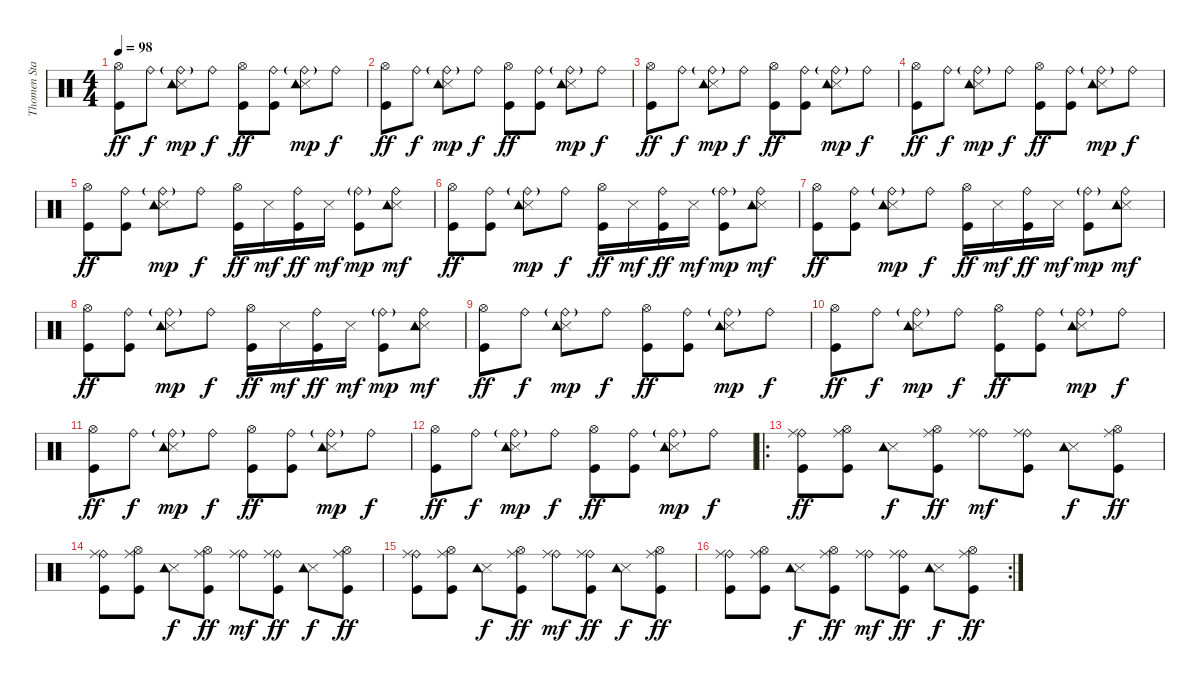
\track ("Thomen Stauch" "Thomen Sta") {instrument percussion}
\staff {score}
\articulation defaults
\ts (4 4)
\tempo 98
\clef neutral
\ks c
("Kick (hit)" "Hi-Hat (open)").8{dy ff} "Ride (bell)".8{dy f} ("Snare (side stick) 3" "Tambourine (hit)" "Ride (bell)"{g}).8{dy mp} "Ride (bell)".8{dy f} ("Kick (hit)" "Hi-Hat (open)").8{dy ff} ("Kick (hit)" "Ride (bell)").8 ("Snare (side stick) 3" "Tambourine (hit)" "Ride (bell)"{g}).8{dy mp} "Ride (bell)".8{dy f} |
("Kick (hit)" "Hi-Hat (open)").8{dy ff} "Ride (bell)".8{dy f} ("Snare (side stick) 3" "Tambourine (hit)" "Ride (bell)"{g}).8{dy mp} "Ride (bell)".8{dy f} ("Kick (hit)" "Hi-Hat (open)").8{dy ff} ("Kick (hit)" "Ride (bell)").8 ("Snare (side stick) 3" "Tambourine (hit)" "Ride (bell)"{g}).8{dy mp} "Ride (bell)".8{dy f} |
("Kick (hit)" "Hi-Hat (open)").8{dy ff} "Ride (bell)".8{dy f} ("Snare (side stick) 3" "Tambourine (hit)" "Ride (bell)"{g}).8{dy mp} "Ride (bell)".8{dy f} ("Kick (hit)" "Hi-Hat (open)").8{dy ff} ("Kick (hit)" "Ride (bell)").8 ("Snare (side stick) 3" "Tambourine (hit)" "Ride (bell)"{g}).8{dy mp} "Ride (bell)".8{dy f} |
("Kick (hit)" "Hi-Hat (open)").8{dy ff} "Ride (bell)".8{dy f} ("Snare (side stick) 3" "Tambourine (hit)" "Ride (bell)"{g}).8{dy mp} "Ride (bell)".8{dy f} ("Kick (hit)" "Hi-Hat (open)").8{dy ff} ("Kick (hit)" "Ride (bell)").8 ("Snare (side stick) 3" "Tambourine (hit)" "Ride (bell)"{g}).8{dy mp} "Ride (bell)".8{dy f} |
("Kick (hit)" "Hi-Hat (open)").8{dy ff} ("Kick (hit)" "Ride (bell)").8 ("Snare (side stick) 3" "Tambourine (hit)" "Ride (bell)"{g}).8{dy mp} "Ride (bell)".8{dy f} ("Kick (hit)" "Hi-Hat (open)").16{dy ff} "Snare (side stick) 3".16{dy mf} ("Kick (hit)" "Ride (bell)").16{dy ff} "Snare (side stick) 3".16{dy mf} ("Kick (hit)" "Ride (bell)"{g}).8{dy mp} ("Snare (side stick) 3" "Tambourine (hit)" "Ride (bell)").8{dy mf} |
("Kick (hit)" "Hi-Hat (open)").8{dy ff} ("Kick (hit)" "Ride (bell)").8 ("Snare (side stick) 3" "Tambourine (hit)" "Ride (bell)"{g}).8{dy mp} "Ride (bell)".8{dy f} ("Kick (hit)" "Hi-Hat (open)").16{dy ff} "Snare (side stick) 3".16{dy mf} ("Kick (hit)" "Ride (bell)").16{dy ff} "Snare (side stick) 3".16{dy mf} ("Kick (hit)" "Ride (bell)"{g}).8{dy mp} ("Snare (side stick) 3" "Tambourine (hit)" "Ride (bell)").8{dy mf} |
("Kick (hit)" "Hi-Hat (open)").8{dy ff} ("Kick (hit)" "Ride (bell)").8 ("Snare (side stick) 3" "Tambourine (hit)" "Ride (bell)"{g}).8{dy mp} "Ride (bell)".8{dy f} ("Kick (hit)" "Hi-Hat (open)").16{dy ff} "Snare (side stick) 3".16{dy mf} ("Kick (hit)" "Ride (bell)").16{dy ff} "Snare (side stick) 3".16{dy mf} ("Kick (hit)" "Ride (bell)"{g}).8{dy mp} ("Snare (side stick) 3" "Tambourine (hit)" "Ride (bell)").8{dy mf} |
("Kick (hit)" "Hi-Hat (open)").8{dy ff} ("Kick (hit)" "Ride (bell)").8 ("Snare (side stick) 3" "Tambourine (hit)" "Ride (bell)"{g}).8{dy mp} "Ride (bell)".8{dy f} ("Kick (hit)" "Hi-Hat (open)").16{dy ff} "Snare (side stick) 3".16{dy mf} ("Kick (hit)" "Ride (bell)").16{dy ff} "Snare (side stick) 3".16{dy mf} ("Kick (hit)" "Ride (bell)"{g}).8{dy mp} ("Snare (side stick) 3" "Tambourine (hit)" "Ride (bell)").8{dy mf} |
("Kick (hit)" "Hi-Hat (open)").8{dy ff} "Ride (bell)".8{dy f} ("Snare (side stick) 3" "Tambourine (hit)" "Ride (bell)"{g}).8{dy mp} "Ride (bell)".8{dy f} ("Kick (hit)" "Hi-Hat (open)").8{dy ff} ("Kick (hit)" "Ride (bell)").8 ("Snare (side stick) 3" "Tambourine (hit)" "Ride (bell)"{g}).8{dy mp} "Ride (bell)".8{dy f} |
("Kick (hit)" "Hi-Hat (open)").8{dy ff} "Ride (bell)".8{dy f} ("Snare (side stick) 3" "Tambourine (hit)" "Ride (bell)"{g}).8{dy mp} "Ride (bell)".8{dy f} ("Kick (hit)" "Hi-Hat (open)").8{dy ff} ("Kick (hit)" "Ride (bell)").8 ("Snare (side stick) 3" "Tambourine (hit)" "Ride (bell)"{g}).8{dy mp} "Ride (bell)".8{dy f} |
("Kick (hit)" "Hi-Hat (open)").8{dy ff} "Ride (bell)".8{dy f} ("Snare (side stick) 3" "Tambourine (hit)" "Ride (bell)"{g}).8{dy mp} "Ride (bell)".8{dy f} ("Kick (hit)" "Hi-Hat (open)").8{dy ff} ("Kick (hit)" "Ride (bell)").8 ("Snare (side stick) 3" "Tambourine (hit)" "Ride (bell)"{g}).8{dy mp} "Ride (bell)".8{dy f} |
("Kick (hit)" "Hi-Hat (open)").8{dy ff} "Ride (bell)".8{dy f} ("Snare (side stick) 3" "Tambourine (hit)" "Ride (bell)"{g}).8{dy mp} "Ride (bell)".8{dy f} ("Kick (hit)" "Hi-Hat (open)").8{dy ff} ("Kick (hit)" "Ride (bell)").8 ("Snare (side stick) 3" "Tambourine (hit)" "Ride (bell)"{g}).8{dy mp} "Ride (bell)".8{dy f} |
\ro
("Kick (hit)" "Ride (bell)" "Ride (middle)").8{dy ff} ("Kick (hit)" "Hi-Hat (open)" "Ride (middle)").8 ("Snare (side stick) 3" "Tambourine (hit)").8{dy f} ("Kick (hit)" "Hi-Hat (open)" "Ride (middle)").8{dy ff} ("Ride (bell)" "Ride (middle)").8{dy mf} ("Kick (hit)" "Ride (bell)" "Ride (middle)").8 ("Snare (side stick) 3" "Tambourine (hit)").8{dy f} ("Kick (hit)" "Hi-Hat (open)" "Ride (middle)").8{dy ff} |
("Kick (hit)" "Ride (bell)" "Ride (middle)").8 ("Kick (hit)" "Hi-Hat (open)" "Ride (middle)").8 ("Snare (side stick) 3" "Tambourine (hit)").8{dy f} ("Kick (hit)" "Hi-Hat (open)" "Ride (middle)").8{dy ff} ("Ride (bell)" "Ride (middle)").8{dy mf} ("Kick (hit)" "Ride (bell)" "Ride (middle)").8{dy ff} ("Snare (side stick) 3" "Tambourine (hit)").8{dy f} ("Kick (hit)" "Hi-Hat (open)" "Ride (middle)").8{dy ff} |
("Kick (hit)" "Ride (bell)" "Ride (middle)").8 ("Kick (hit)" "Hi-Hat (open)" "Ride (middle)").8 ("Snare (side stick) 3" "Tambourine (hit)").8{dy f} ("Kick (hit)" "Hi-Hat (open)" "Ride (middle)").8{dy ff} ("Ride (bell)" "Ride (middle)").8{dy mf} ("Kick (hit)" "Ride (bell)" "Ride (middle)").8{dy ff} ("Snare (side stick) 3" "Tambourine (hit)").8{dy f} ("Kick (hit)" "Hi-Hat (open)" "Ride (middle)").8{dy ff} |
\rc 2
("Kick (hit)" "Ride (bell)" "Ride (middle)").8 ("Kick (hit)" "Hi-Hat (open)" "Ride (middle)").8 ("Snare (side stick) 3" "Tambourine (hit)").8{dy f} ("Kick (hit)" "Hi-Hat (open)" "Ride (middle)").8{dy ff} ("Ride (bell)" "Ride (middle)").8{dy mf} ("Kick (hit)" "Ride (bell)" "Ride (middle)").8{dy ff} ("Snare (side stick) 3" "Tambourine (hit)").8{dy f} ("Kick (hit)" "Hi-Hat (open)" "Ride (middle)").8{dy ff}
